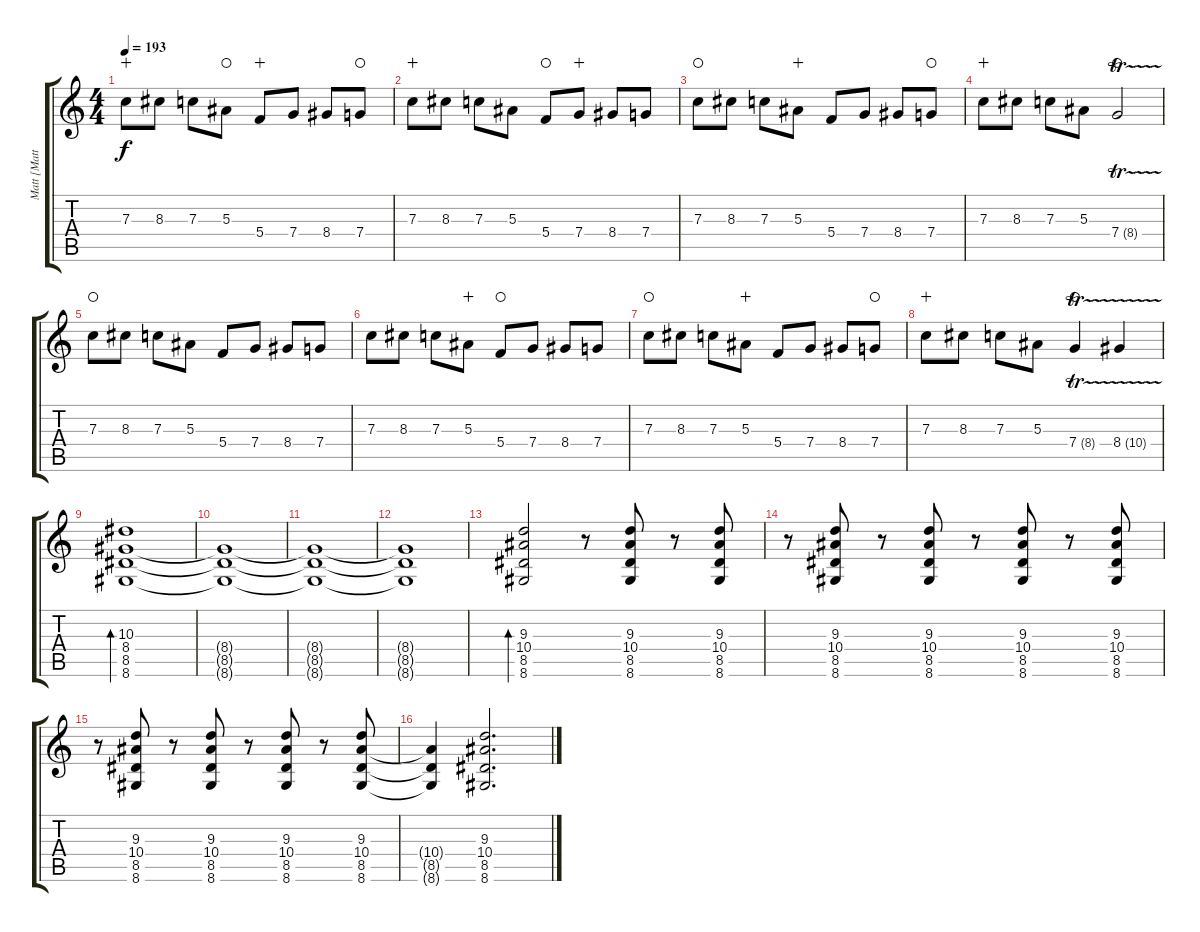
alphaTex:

\track ("Matt [Matthew] Tuck" "Matt [Matt") {instrument distortionguitar}
\staff {score tabs}
\tuning (D4 A3 F3 C3 G2 C2) {hide}
\ts (4 4)
\tempo 193
\clef g2
\ks c
7.3.8{dy f wahc} 8.3.8 7.3.8 5.3.8{waho} 5.4.8{wahc} 7.4.8 8.4.8 7.4.8{waho} |
7.3.8{wahc} 8.3.8 7.3.8 5.3.8 5.4.8{waho} 7.4.8{wahc} 8.4.8 7.4.8 |
7.3.8{waho} 8.3.8 7.3.8 5.3.8{wahc} 5.4.8 7.4.8 8.4.8 7.4.8{waho} |
7.3.8{wahc} 8.3.8 7.3.8 5.3.8 7.4{tr (8 16)}.2{waho} |
7.3.8{waho} 8.3.8 7.3.8 5.3.8 5.4.8 7.4.8 8.4.8 7.4.8 |
7.3.8 8.3.8 7.3.8 5.3.8{wahc} 5.4.8{waho} 7.4.8 8.4.8 7.4.8 |
7.3.8{waho} 8.3.8 7.3.8 5.3.8{wahc} 5.4.8 7.4.8 8.4.8 7.4.8{waho} |
7.3.8{wahc} 8.3.8 7.3.8 5.3.8 7.4{tr (8 16)}.4{waho} 8.4{tr (10 16)}.4 |
(10.3 8.4 8.5 8.6).1{bd 240 volume 6} |
(8.4{t} 8.5{t} 8.6{t}).1 |
(8.4{t} 8.5{t} 8.6{t}).1 |
(8.4{t} 8.5{t} 8.6{t}).1 |
(9.3 10.4 8.5 8.6).2{bd 240 volume 13} r.8{volume 6} (9.3 10.4 8.5 8.6).8 r.8 (9.3 10.4 8.5 8.6).8 |
r.8 (9.3 10.4 8.5 8.6).8 r.8 (9.3 10.4 8.5 8.6).8 r.8 (9.3 10.4 8.5 8.6).8 r.8 (9.3 10.4 8.5 8.6).8 |
r.8 (9.3 10.4 8.5 8.6).8 r.8 (9.3 10.4 8.5 8.6).8 r.8 (9.3 10.4 8.5 8.6).8 r.8 (9.3 10.4 8.5 8.6).8 |
(10.4{t} 8.5{t} 8.6{t}).4 (9.3 10.4 8.5 8.6).2{d}
